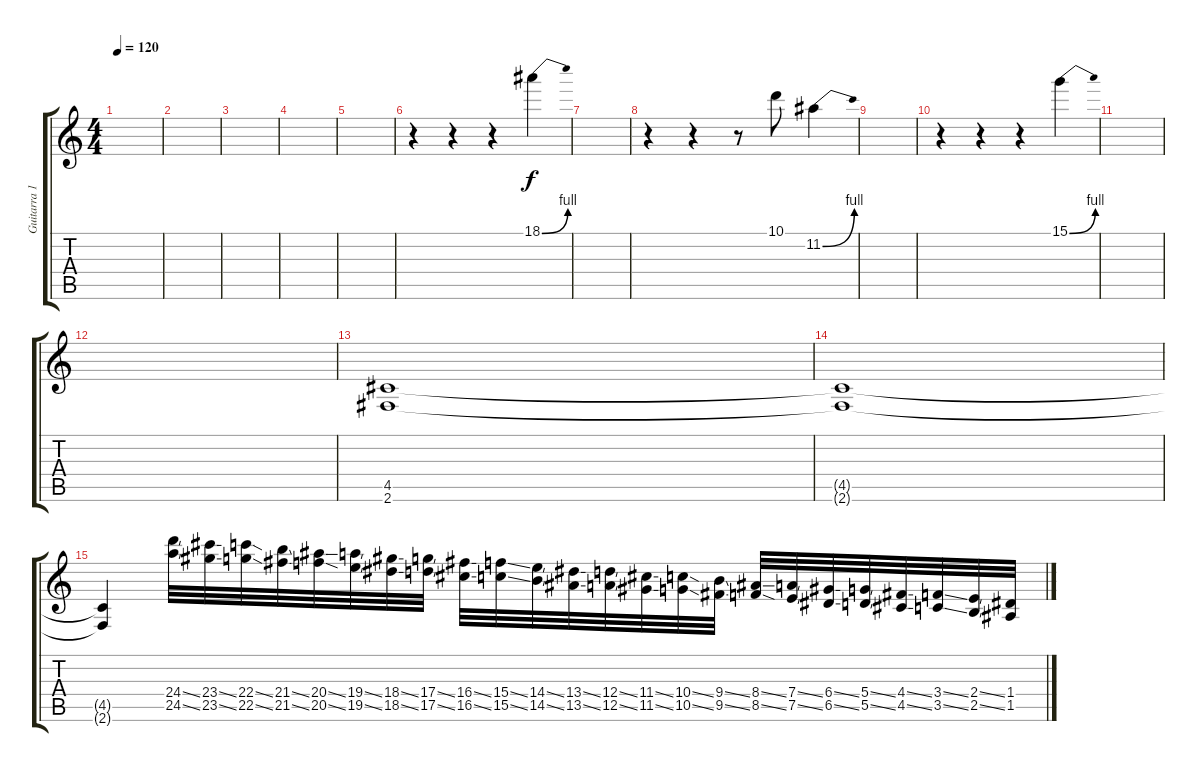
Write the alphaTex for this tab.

\track ("Guitarra 1 (solo)" "Guitarra 1") {instrument distortionguitar}
\staff {score tabs}
\tuning (E4 B3 G3 D3 A2 E2) {hide}
\ts (4 4)
\tempo 120
\clef g2
\ks c
|
|
|
|
|
r.4 r.4 r.4 18.1{be (bend 0 0 60 4)}.4 |
|
r.4 r.4 r.8 10.1.8 11.2{be (bend 0 0 60 4)}.4 |
|
r.4 r.4 r.4 15.1{be (bend 0 0 60 4)}.4 |
|
|
(4.5 2.6).1 |
(4.5{t} 2.6{t}).1 |
(4.5{t} 2.6{t}).4 (24.4{ss} 24.5{ss}).32 (23.4{ss} 23.5{ss}).32 (22.4{ss} 22.5{ss}).32 (21.4{ss} 21.5{ss}).32 (20.4{ss} 20.5{ss}).32 (19.4{ss} 19.5{ss}).32 (18.4{ss} 18.5{ss}).32 (17.4{ss} 17.5{ss}).32 (16.4{ss} 16.5{ss}).32 (15.4{ss} 15.5{ss}).32 (14.4{ss} 14.5{ss}).32 (13.4{ss} 13.5{ss}).32 (12.4{ss} 12.5{ss}).32 (11.4{ss} 11.5{ss}).32 (10.4{ss} 10.5{ss}).32 (9.4{ss} 9.5{ss}).32 (8.4{ss} 8.5{ss}).32 (7.4{ss} 7.5{ss}).32 (6.4{ss} 6.5{ss}).32 (5.4{ss} 5.5{ss}).32 (4.4{ss} 4.5{ss}).32 (3.4{ss} 3.5{ss}).32 (2.4{ss} 2.5{ss}).32 (1.4 1.5).32
